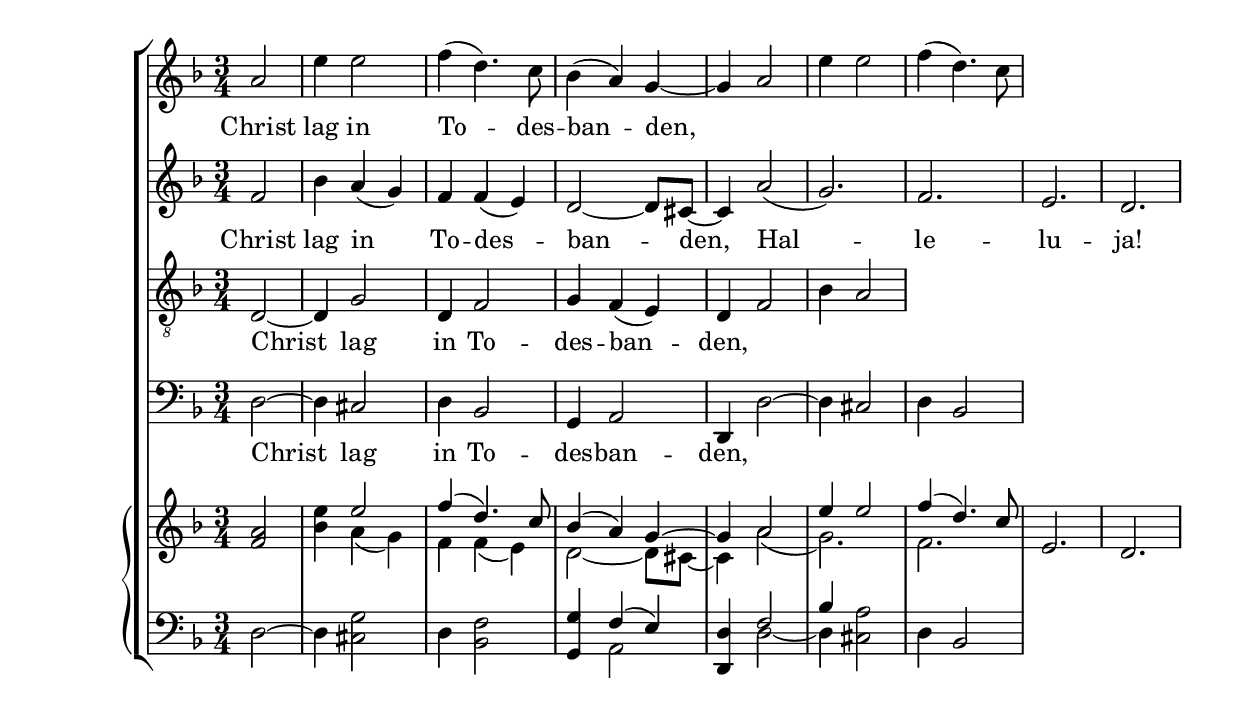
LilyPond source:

global = {
  \key d \minor
  \time 3/4
  \dynamicUp
}
sopranonotes = \relative c'' {
\partial2 a2 e'4 e2 f4 (d4.) c8 bes4 (a) g ~ g4
a2 e'4 e2 f4 (d4.) c8
}
sopranowords = \lyricmode { 
Christ lag in To -- des -- ban -- den,}
altonotes = \relative c' {
f2 bes4 a4 (g) f f (e) d2 ~ d8 cis8 ~ cis4
a'2 (g2.) f e d
}
altowords = \lyricmode { 
Christ lag in To -- des -- ban -- den,
Hal -- le -- lu -- ja!
}
tenornotes = {\relative c { 
  \clef "G_8"
d2 ~ d4 g2 d4 f2 g4 f (e) d4
f2 bes4 a2
}
}
tenorwords = \lyricmode { 
Christ lag in To -- des -- ban -- den,

}
bassnotes = { \relative c {  \clef bass
d2 ~ d4 cis2 d4 bes2 g4 a2 d,4 
d'2 ~ d4 cis2 d4 bes2
}
}
basswords = \lyricmode { 
Christ lag in To -- des -- ban -- den,

}

\score {
  \new ChoirStaff <<
    \new Staff <<
      \new Voice = "soprano" <<
        \global
        \sopranonotes
      >>
      \lyricsto "soprano" \new Lyrics \sopranowords
    >>
    \new Staff <<
      \new Voice = "alto" <<
        \global
        \altonotes
      >>
      \lyricsto "alto" \new Lyrics \altowords
    >>
    \new Staff <<
      \new Voice = "tenor" <<
        \global
        \tenornotes
      >>
      \lyricsto "tenor" \new Lyrics \tenorwords
    >>
    \new Staff <<
      \new Voice = "bass" <<
        \global
        \bassnotes
      >>
      \lyricsto "bass" \new Lyrics \basswords
>>
    \new PianoStaff <<
      \new Staff <<
        \set Staff.printPartCombineTexts = ##f
        \partcombine
        << \global \sopranonotes >>
        << \global \altonotes >>
      >>
      \new Staff <<
        \clef bass
        \set Staff.printPartCombineTexts = ##f
        \partcombine
        << \global \tenornotes >>
        << \global \bassnotes >>
      >>
>>
>>
      \midi{}
    \layout{}
}